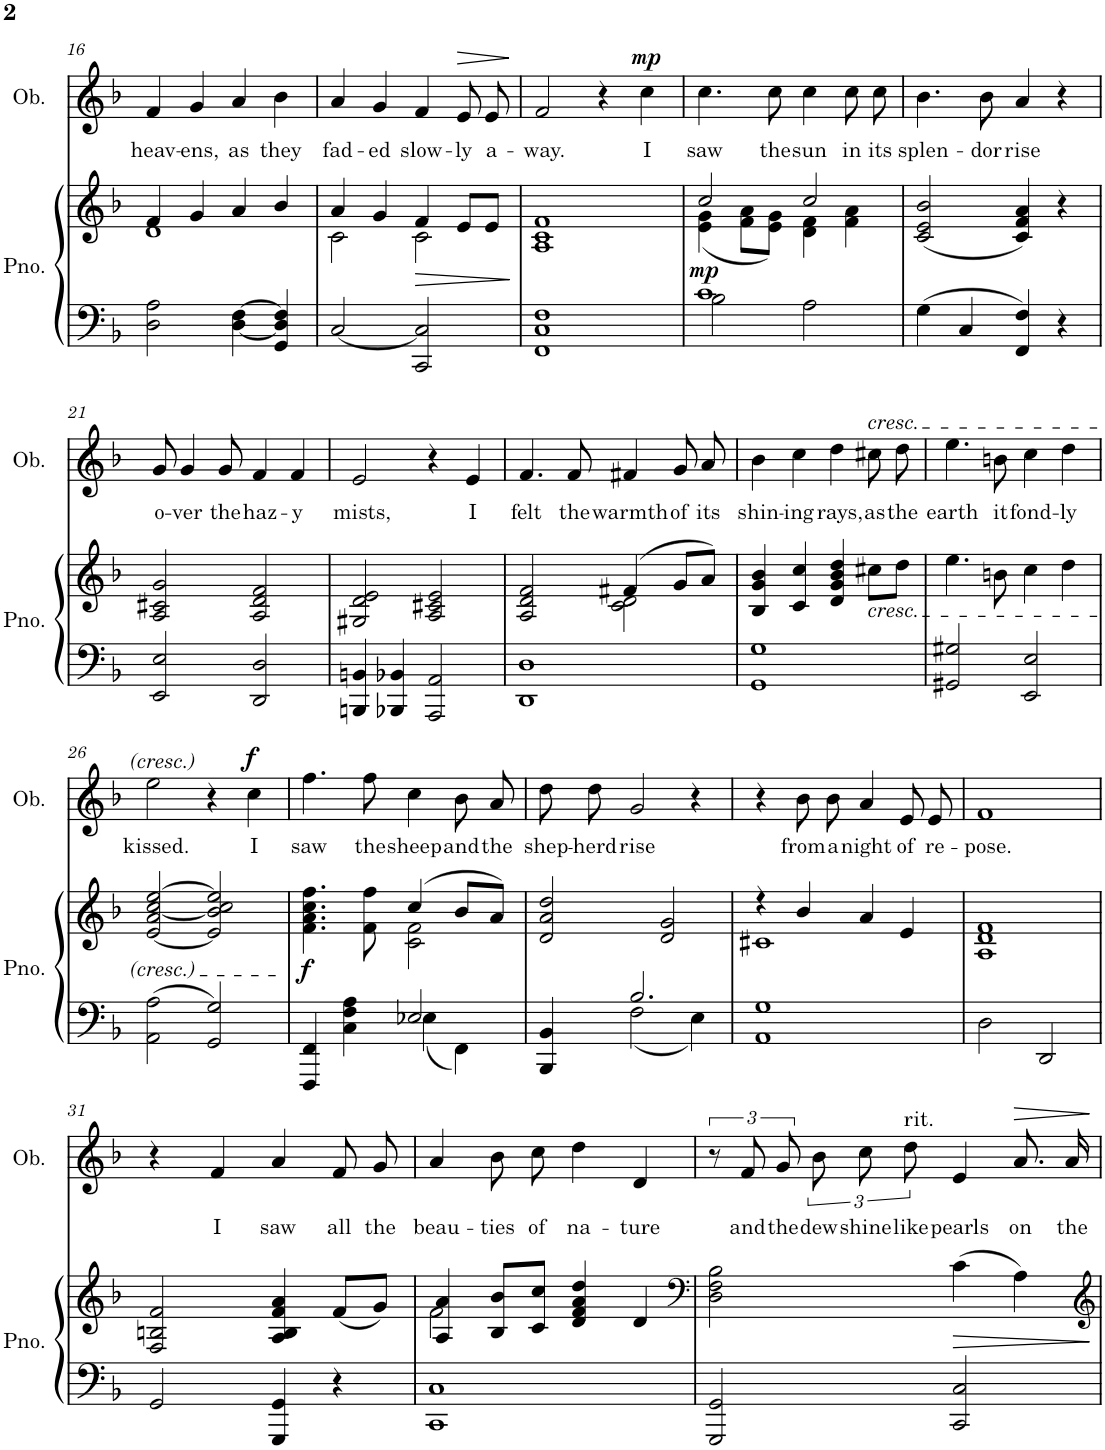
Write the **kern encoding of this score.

**kern	**kern	**dynam	**kern	**text	**dynam
*part2	*part2	*part2	*part1	*part1	*part1
*staff3	*staff2	*staff2/3	*staff1	*staff1	*staff1
*I"Piano	*	*	*I"Oboe	*	*
*I'Pno.	*	*	*I'Ob.	*	*
!!LO:PB:g=z
*clefF4	*clefG2	*	*clefG2	*	*
*k[b-]	*k[b-]	*	*k[b-]	*	*
*M4/4	*M4/4	*	*M4/4	*	*
*met(c)	*met(c)	*	*met(c)	*	*
=16	=16	=16	=16	=16	=16
*	*^	*	*	*	*
!	!	!	!	!	!LO:LY:b	!
2D\ 2A\	4f/	1d	.	4f/	heav-	.
!	!	!	!	!	!LO:LY:b	!
.	4g/	.	.	4g/	-ens,	.
!	!	!	!	!	!LO:LY:b	!
[4D\ [4F\	4a/	.	.	4a/	as	.
!	!	!	!	!	!LO:LY:b	!
4GG/ 4D/] 4F/]	4b-/	.	.	4b-\	they	.
=17	=17	=17	=17	=17	=17	=17
!	!	!	!	!	!LO:LY:b	!
[2C/	4a/	2c\	.	4a/	fad-	.
!	!	!	!	!	!LO:LY:b	!
.	4g/	.	.	4g/	-ed	.
!	!	!	!LO:HP:b	!	!LO:LY:b	!
2CC/ 2C/]	4f/	2c\	>	4f/	slow-	.
!	!	!	!	!	!LO:LY:b	!LO:HP:b
.	8e/L	.	.	8e/L	-ly	>
!	!	!	!	!	!LO:LY:b	!
.	8e/J	.	.	8e/J	a-	.
*	*v	*v	*	*	*	*
.	.	]	.	.	]
=18	=18	=18	=18	=18	=18
!	!	!	!	!LO:LY:b	!
1FF 1C 1F	1A 1c 1f	.	2f/	-way.	.
.	.	.	4r	.	.
!	!	!	!	!LO:LY:b	!LO:DY:a
.	.	.	4cc\	I	mp
=19	=19	=19	=19	=19	=19
*^	*^	*	*	*	*
!	!	!	!	!LO:DY:b	!	!LO:LY:b	!
1c	2B-\	2cc/	(4e\ 4g\	mp	4.cc\	saw	.
.	.	.	8f\ 8a\L	.	.	.	.
!	!	!	!	!	!	!LO:LY:b	!
.	.	.	8e\ 8g\J)	.	8cc\	the	.
!	!	!	!	!	!	!LO:LY:b	!
.	2A\	2cc/	4d\ 4f\	.	4cc\	sun	.
!	!	!	!	!	!	!LO:LY:b	!
.	.	.	4f\ 4a\	.	8cc\L	in	.
!	!	!	!	!	!	!LO:LY:b	!
.	.	.	.	.	8cc\J	its	.
*v	*v	*	*	*	*	*	*
*	*v	*v	*	*	*	*
=20	=20	=20	=20	=20	=20
!	!	!	!	!LO:LY:b	!
4G\	(2c/ 2e/ 2b-/	.	4.b-\	splen-	.
4C/	.	.	.	.	.
!	!	!	!	!LO:LY:b	!
.	.	.	8b-\	-dor	.
!	!	!	!	!LO:LY:b	!
4FF/ 4F/	4c/ 4f/ 4a/)	.	4a/	rise	.
4r	4r	.	4r	.	.
!!LO:LB:g=z
=21	=21	=21	=21	=21	=21
!	!	!	!	!LO:LY:b	!
2EE/ 2E/	2A/ 2c#X/ 2g/	.	8g/	o-	.
!	!	!	!	!LO:LY:b	!
.	.	.	4g/	-ver	.
!	!	!	!	!LO:LY:b	!
.	.	.	8g/	the	.
!	!	!	!	!LO:LY:b	!
2DD/ 2D/	2A/ 2d/ 2f/	.	4f/	haz-	.
!	!	!	!	!LO:LY:b	!
.	.	.	4f/	-y	.
=22	=22	=22	=22	=22	=22
!	!	!	!	!LO:LY:b	!
4BBBn/ 4BBn/	2G#X/ 2d/ 2e/	.	2e/	mists,	.
4BBB-X/ 4BB-X/	.	.	.	.	.
2AAA/ 2AA/	2A/ 2c#X/ 2e/	.	4r	.	.
!	!	!	!	!LO:LY:b	!
.	.	.	4e/	I	.
=23	=23	=23	=23	=23	=23
*	*^	*	*	*	*
!	!	!	!	!	!LO:LY:b	!
1DD 1D	2A/ 2d/ 2f/	2ryy	.	4.f/	felt	.
!	!	!	!	!	!LO:LY:b	!
.	.	.	.	8f/	the	.
!	!	!	!	!	!LO:LY:b	!
.	(4f#X/	2c\ 2d\	.	4f#X/	warmth	.
!	!	!	!	!	!LO:LY:b	!
.	8g/L	.	.	8g/L	of	.
!	!	!	!	!	!LO:LY:b	!
.	8a/J)	.	.	8a/J	its	.
*	*v	*v	*	*	*	*
=24	=24	=24	=24	=24	=24
!	!	!	!	!LO:LY:b	!
1GG 1G	4B-/ 4g/ 4b-/	.	4b-\	shin-	.
!	!	!	!	!LO:LY:b	!
.	4c/ 4cc/	.	4cc\	-ing	.
!	!	!	!	!LO:LY:b	!
.	4d/ 4g/ 4b-/ 4dd/	.	4dd\	rays,	.
!	!	!	!LO:TX:a:i:t=cresc.	!	!
!	!LO:TX:b:i:t=cresc.	!	!	!	!
!	!	!	!	!LO:LY:b	!
.	8cc#X\L	.	8cc#X\L	as	.
!	!	!	!	!LO:LY:b	!
.	8dd\J	.	8dd\J	the	.
=25	=25	=25	=25	=25	=25
!	!	!	!	!LO:LY:b	!
2GG#X/ 2G#X/	4.ee\	.	4.ee\	earth	.
!	!	!	!	!LO:LY:b	!
.	8bn\	.	8bn\	it	.
!	!	!	!	!LO:LY:b	!
2EE/ 2E/	4cc\	.	4cc\	fond-	.
!	!	!	!	!LO:LY:b	!
.	4dd\	.	4dd\	-ly	.
!!LO:LB:g=z
=26	=26	=26	=26	=26	=26
!	!	!	!	!LO:LY:b	!
2AA\ 2A\	[2e/ 2a/ [2cc/ [2ee/	.	2ee\	kissed.	.
2GG/ 2G/	2e/] 2b-/ 2cc/] 2ee/]	.	4r	.	.
!	!	!	!	!LO:LY:b	!LO:DY:a
.	.	.	4cc\	I	f
=27	=27	=27	=27	=27	=27
*^	*^	*	*	*	*
!	!	!	!	!LO:DY:b	!	!LO:LY:b	!
4FFF/ 4FF/	2ryy	4.f\ 4.a\ 4.cc\ 4.ff\	2ryy	f	4.ff\	saw	.
4C\ 4F\ 4A\	.	.	.	.	.	.	.
!	!	!	!	!	!	!LO:LY:b	!
.	.	8f\ 8ff\	.	.	8ff\	the	.
!	!	!	!	!	!	!LO:LY:b	!
2E-X/	4E-\	(4cc/	2c\ 2f\	.	4cc\	sheep	.
!	!	!	!	!	!	!LO:LY:b	!
.	4FF\	8b-/L	.	.	8b-/L	and	.
!	!	!	!	!	!	!LO:LY:b	!
.	.	8a/J)	.	.	8a/J	the	.
*	*	*v	*v	*	*	*	*
=28	=28	=28	=28	=28	=28	=28
!	!	!	!	!	!LO:LY:b	!
4BBB-/ 4BB-/	4ryy	2d/ 2a/ 2dd/	.	8dd\L	shep-	.
!	!	!	!	!	!LO:LY:b	!
.	.	.	.	8dd\J	-herd	.
!	!	!	!	!	!LO:LY:b	!
2.B-/	2F\	.	.	2g/	rise	.
.	.	2d/ 2g/	.	.	.	.
.	4E\	.	.	4r	.	.
*v	*v	*	*	*	*	*
=29	=29	=29	=29	=29	=29
*	*^	*	*	*	*
1AA 1G	4r	1c#X	.	4r	.	.
!	!	!	!	!	!LO:LY:b	!
.	4b-/	.	.	8b-\L	from	.
!	!	!	!	!	!LO:LY:b	!
.	.	.	.	8b-\J	a	.
!	!	!	!	!	!LO:LY:b	!
.	4a/	.	.	4a/	night	.
!	!	!	!	!	!LO:LY:b	!
.	4e/	.	.	8e/L	of	.
!	!	!	!	!	!LO:LY:b	!
.	.	.	.	8e/J	re-	.
*	*v	*v	*	*	*	*
=30	=30	=30	=30	=30	=30
!	!	!	!	!LO:LY:b	!
2D\	1A 1d 1f	.	1f	-pose.	.
2DD/	.	.	.	.	.
!!LO:LB:g=z
=31	=31	=31	=31	=31	=31
2GG/	2F/ 2Bn/ 2f/	.	4r	.	.
!	!	!	!	!LO:LY:b	!
.	.	.	4f/	I	.
!	!	!	!	!LO:LY:b	!
4GGG/ 4GG/	4A/ 4B/ 4f/ 4a/	.	4a/	saw	.
!	!	!	!	!LO:LY:b	!
4r	(8f/L	.	8f/L	all	.
!	!	!	!	!LO:LY:b	!
.	8g/J)	.	8g/J	the	.
=32	=32	=32	=32	=32	=32
*	*^	*	*	*	*
!	!	!	!	!	!LO:LY:b	!
1CC 1C	4A/ 4a/	2f\	.	4a/	beau-	.
!	!	!	!	!	!LO:LY:b	!
.	8B-/ 8b-/L	.	.	8b-\L	-ties	.
!	!	!	!	!	!LO:LY:b	!
.	8c/ 8cc/J	.	.	8cc\J	of	.
!	!	!	!	!	!LO:LY:b	!
.	4d/ 4f/ 4a/ 4dd/	2ryy	.	4dd\	na-	.
!	!	!	!	!	!LO:LY:b	!
.	4d/	.	.	4d/	-ture	.
*	*v	*v	*	*	*	*
=33	=33	=33	=33	=33	=33
*	*clefF4	*	*	*	*
2GGG/ 2GG/	2D\ 2F\ 2B-\	.	12r	.	.
!	!	!	!	!LO:LY:b	!
.	.	.	12f/L	and	.
!	!	!	!	!LO:LY:b	!
.	.	.	12g/J	the	.
!	!	!	!	!LO:LY:b	!
.	.	.	12b-\L	dew	.
!	!	!	!	!LO:LY:b	!
.	.	.	12cc\	shine	.
!	!	!	!LO:TX:a:t=rit.	!	!
!	!	!	!	!LO:LY:b	!
.	.	.	12dd\J	like	.
!	!	!LO:HP:b	!	!LO:LY:b	!
2CC/ 2C/	(4c\	>	4e/	pearls	.
!	!	!	!	!LO:LY:b	!LO:HP:b
.	4A\)	.	8.a/L	on	>
!	!	!	!	!LO:LY:b	!
.	.	.	16a/Jk	the	.
.	.	]	.	.	]
=	=	=	=	=	=
*-	*-	*-	*-	*-	*-
